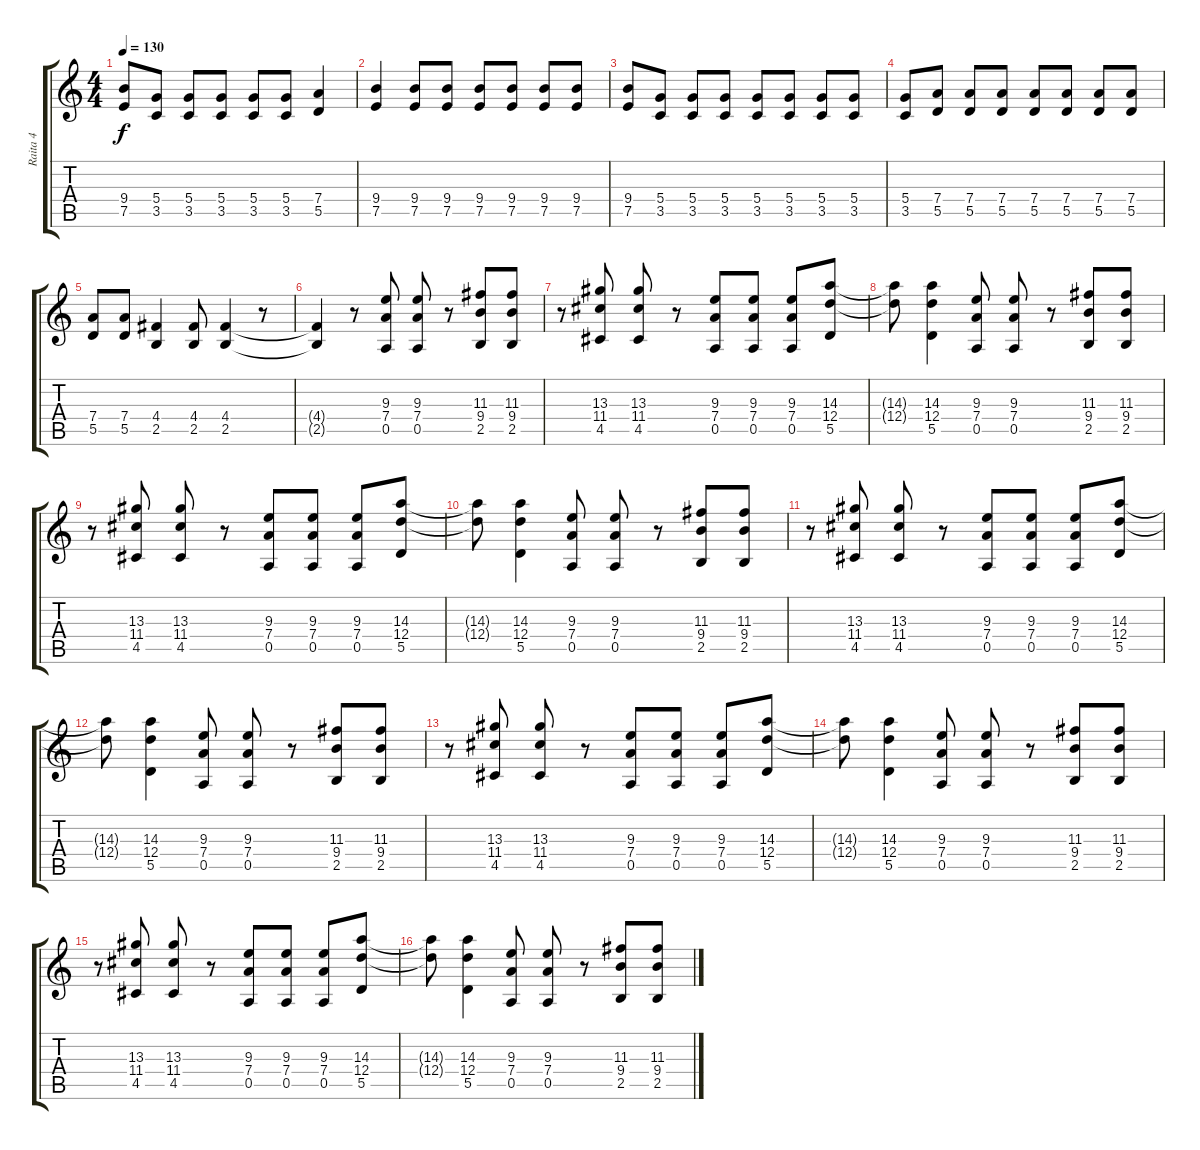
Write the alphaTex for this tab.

\track ("Raita 4" "Raita 4") {instrument overdrivenguitar}
\staff {score tabs}
\tuning (E4 B3 G3 D3 A2 E2) {hide}
\ts (4 4)
\tempo 130
\clef g2
\ks c
(9.4 7.5).8{dy f} (5.4 3.5).8 (5.4 3.5).8 (5.4 3.5).8 (5.4 3.5).8 (5.4 3.5).8 (7.4 5.5).4 |
(9.4 7.5).4 (9.4 7.5).8 (9.4 7.5).8 (9.4 7.5).8 (9.4 7.5).8 (9.4 7.5).8 (9.4 7.5).8 |
(9.4 7.5).8 (5.4 3.5).8 (5.4 3.5).8 (5.4 3.5).8 (5.4 3.5).8 (5.4 3.5).8 (5.4 3.5).8 (5.4 3.5).8 |
(5.4 3.5).8 (7.4 5.5).8 (7.4 5.5).8 (7.4 5.5).8 (7.4 5.5).8 (7.4 5.5).8 (7.4 5.5).8 (7.4 5.5).8 |
(7.4 5.5).8 (7.4 5.5).8 (4.4 2.5).4 (4.4 2.5).8 (4.4 2.5).4 r.8 |
(4.4{t} 2.5{t}).4 r.8 (9.3 7.4 0.5).8 (9.3 7.4 0.5).8 r.8 (11.3 9.4 2.5).8 (11.3 9.4 2.5).8 |
r.8 (13.3 11.4 4.5).8 (13.3 11.4 4.5).8 r.8 (9.3 7.4 0.5).8 (9.3 7.4 0.5).8 (9.3 7.4 0.5).8 (14.3 12.4 5.5).8 |
(14.3{t} 12.4{t}).8 (14.3 12.4 5.5).4 (9.3 7.4 0.5).8 (9.3 7.4 0.5).8 r.8 (11.3 9.4 2.5).8 (11.3 9.4 2.5).8 |
r.8 (13.3 11.4 4.5).8 (13.3 11.4 4.5).8 r.8 (9.3 7.4 0.5).8 (9.3 7.4 0.5).8 (9.3 7.4 0.5).8 (14.3 12.4 5.5).8 |
(14.3{t} 12.4{t}).8 (14.3 12.4 5.5).4 (9.3 7.4 0.5).8 (9.3 7.4 0.5).8 r.8 (11.3 9.4 2.5).8 (11.3 9.4 2.5).8 |
r.8 (13.3 11.4 4.5).8 (13.3 11.4 4.5).8 r.8 (9.3 7.4 0.5).8 (9.3 7.4 0.5).8 (9.3 7.4 0.5).8 (14.3 12.4 5.5).8 |
(14.3{t} 12.4{t}).8 (14.3 12.4 5.5).4 (9.3 7.4 0.5).8 (9.3 7.4 0.5).8 r.8 (11.3 9.4 2.5).8 (11.3 9.4 2.5).8 |
r.8 (13.3 11.4 4.5).8 (13.3 11.4 4.5).8 r.8 (9.3 7.4 0.5).8 (9.3 7.4 0.5).8 (9.3 7.4 0.5).8 (14.3 12.4 5.5).8 |
(14.3{t} 12.4{t}).8 (14.3 12.4 5.5).4 (9.3 7.4 0.5).8 (9.3 7.4 0.5).8 r.8 (11.3 9.4 2.5).8 (11.3 9.4 2.5).8 |
r.8 (13.3 11.4 4.5).8 (13.3 11.4 4.5).8 r.8 (9.3 7.4 0.5).8 (9.3 7.4 0.5).8 (9.3 7.4 0.5).8 (14.3 12.4 5.5).8 |
(14.3{t} 12.4{t}).8 (14.3 12.4 5.5).4 (9.3 7.4 0.5).8 (9.3 7.4 0.5).8 r.8 (11.3 9.4 2.5).8 (11.3 9.4 2.5).8
